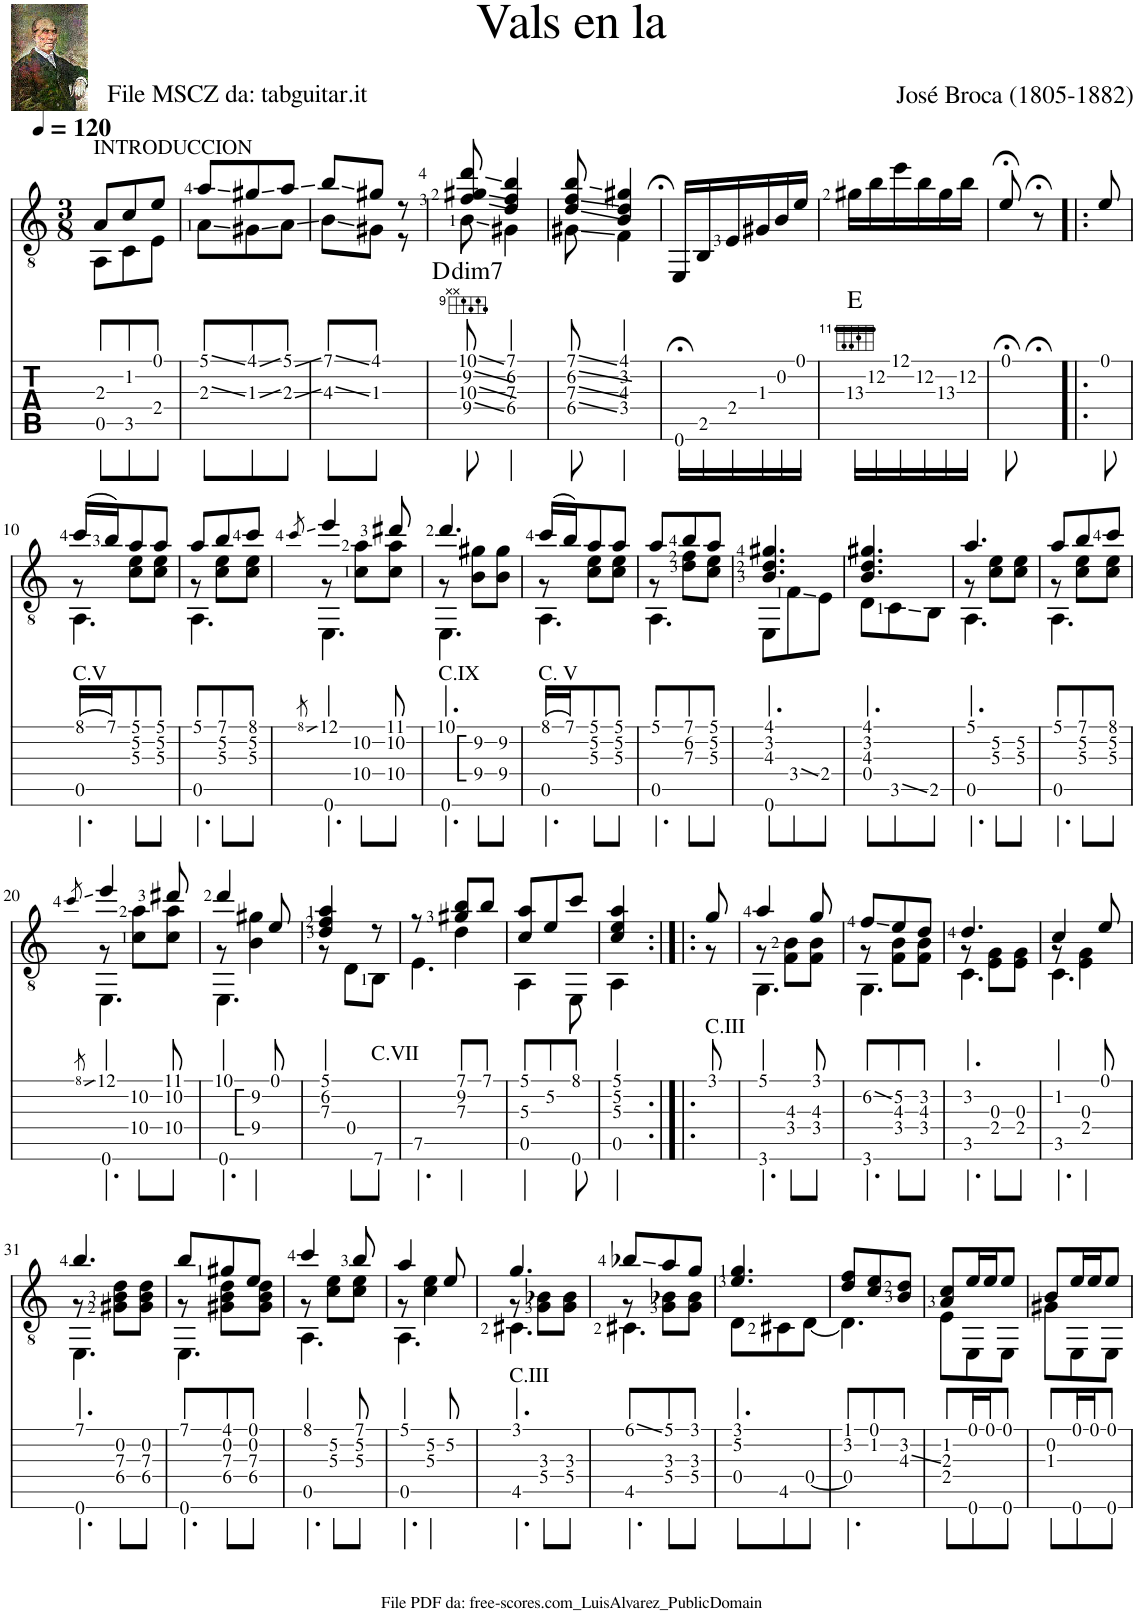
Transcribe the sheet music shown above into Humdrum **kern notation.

**kern	**harte	**kern
*part2	*part2	*part1
*staff2	*	*staff1
*I"Chitarra classica (Intavolatura)	*	*I"Guitar
*stria6	*	*
*	*	*clefGv2
*k[]	*	*k[]
*M3/8	*	*M3/8
*MM120	*	*MM120
=1	=1	=1
*^	*	*^
!	!	!	!LO:TX:a:t=INTRODUCCION	!
8A/L	8AA\L	.	8A/L	8AA\L
8c/	8C\	.	8c/	8C\
8e/J	8E\J	.	8e/J	8E\J
=2	=2	=2	=2	=2
8a/L	8A\L	.	8a/L	8A\L
8g#X/	8G#X\	.	8g#X/	8G#X\
8a/J	8A\J	.	8a/J	8A\J
=3	=3	=3	=3	=3
8b/L	8B\L	.	8b/L	8B\L
8g#X/J	8G#X\J	.	8g#X/J	8G#X\J
8r	8r	.	8r	8r
=4	=4	=4	=4	=4
!	!	!LO:H:kt=dim7	!	!
8f/ 8g#X/ 8dd/	8B\	D:dim7	8f/ 8g#X/ 8dd/	8B\
4d/ 4f/ 4b/	4G#X\	.	4d/ 4f/ 4b/	4G#X\
=5	=5	=5	=5	=5
8d/ 8f/ 8b/	8G#X\	.	8d/ 8f/ 8b/	8G#X\
4B/ 4d/ 4g#X/	4F\	.	4B/ 4d/ 4g#X/	4F\
*v	*v	*	*	*
*	*	*v	*v
=6	=6	=6
16EE;<\LL	.	16EE/LL
16BB\	.	16BB/
16E\	.	16E/
16G#X\	.	16G#X/
16B\	.	16B/
16e\JJ	.	16e/JJ
=7	=7	=7
16g#X\LL	E:maj	16g#X\LL
16b\	.	16b\
16ee\	.	16ee\
16b\	.	16b\
16g#\	.	16g#\
16b\JJ	.	16b\JJ
=8	=8	=8
8e;<\	.	8e;</
8r;<	.	8r;<
=9!|:	=9!|:	=9!|:
8e\	.	8e/
!!LO:LB:g=z
=10	=10	=10
*^	*	*^
*	*^	*	*	*^
!LO:TX:a:t=C.V	!	!	!	!	!	!
(16cc/LL	8r	4.AA\	.	(16cc/LL	8r	4.AA\
16b/J)	.	.	.	16b/J)	.	.
8a/	8c\ 8e\L	.	.	8a/	8c\ 8e\L	.
8a/J	8c\ 8e\J	.	.	8a/J	8c\ 8e\J	.
=11	=11	=11	=11	=11	=11	=11
8a/L	8r	4.AA\	.	8a/L	8r	4.AA\
8b/	8c\ 8e\L	.	.	8b/	8c\ 8e\L	.
8cc/J	8c\ 8e\J	.	.	8cc/J	8c\ 8e\J	.
=12	=12	=12	=12	=12	=12	=12
8qcc/	.	.	.	8qcc/	.	.
4ee/	8r	4.EE\	.	4ee/	8r	4.EE\
.	8c\ 8a\L	.	.	.	8c\ 8a\L	.
8dd#X/	8c\ 8a\J	.	.	8dd#X/	8c\ 8a\J	.
=13	=13	=13	=13	=13	=13	=13
!LO:TX:a:t=C.IX	!	!	!	!	!	!
4.dd/	8r	4.EE\	.	4.dd/	8r	4.EE\
.	8B\ 8g#X\L	.	.	.	8B\ 8g#X\L	.
.	8B\ 8g#\J	.	.	.	8B\ 8g#\J	.
=14	=14	=14	=14	=14	=14	=14
!LO:TX:a:t=C. V	!	!	!	!	!	!
(16cc/LL	8r	4.AA\	.	(16cc/LL	8r	4.AA\
16b/J)	.	.	.	16b/J)	.	.
8a/	8c\ 8e\L	.	.	8a/	8c\ 8e\L	.
8a/J	8c\ 8e\J	.	.	8a/J	8c\ 8e\J	.
=15	=15	=15	=15	=15	=15	=15
8a/L	8r	4.AA\	.	8a/L	8r	4.AA\
8b/	8d\ 8f\L	.	.	8b/	8d\ 8f\L	.
8a/J	8c\ 8e\J	.	.	8a/J	8c\ 8e\J	.
*	*v	*v	*	*	*	*
*	*	*	*	*v	*v
=16	=16	=16	=16	=16
4.B/ 4.d/ 4.g#X/	8EE\L	.	4.B/ 4.d/ 4.g#X/	8EE\L
.	8F\	.	.	8F\
.	8E\J	.	.	8E\J
=17	=17	=17	=17	=17
4.B/ 4.d/ 4.g#X/	8D\L	.	4.B/ 4.d/ 4.g#X/	8D\L
.	8C\	.	.	8C\
.	8BB\J	.	.	8BB\J
=18	=18	=18	=18	=18
*	*^	*	*	*^
4.a/	8r	4.AA\	.	4.a/	8r	4.AA\
.	8c\ 8e\L	.	.	.	8c\ 8e\L	.
.	8c\ 8e\J	.	.	.	8c\ 8e\J	.
=19	=19	=19	=19	=19	=19	=19
8a/L	8r	4.AA\	.	8a/L	8r	4.AA\
8b/	8c\ 8e\L	.	.	8b/	8c\ 8e\L	.
8cc/J	8c\ 8e\J	.	.	8cc/J	8c\ 8e\J	.
!!LO:LB:g=z	!!	!!
=20	=20	=20	=20	=20	=20	=20
8qcc/	.	.	.	8qcc/	.	.
4ee/	8r	4.EE\	.	4ee/	8r	4.EE\
.	8c\ 8a\L	.	.	.	8c\ 8a\L	.
8dd#X/	8c\ 8a\J	.	.	8dd#X/	8c\ 8a\J	.
=21	=21	=21	=21	=21	=21	=21
4dd/	8r	4.EE\	.	4dd/	8r	4.EE\
.	4B\ 4g#X\	.	.	.	4B\ 4g#X\	.
8e/	.	.	.	8e/	.	.
*	*v	*v	*	*	*	*
*	*	*	*	*v	*v
=22	=22	=22	=22	=22
4d/ 4f/ 4a/	8r	.	4d/ 4f/ 4a/	8r
.	8D\L	.	.	8D\L
!LO:TX:a:t=C.VII	!	!	!	!
8r	8BB\J	.	8r	8BB\J
=23	=23	=23	=23	=23
*	*^	*	*	*^
8r	8ryy	4.E\	.	8r	8ryy	4.E\
8g#X/ 8b/L	4d\	.	.	8g#X/ 8b/L	4d\	.
8b/J	.	.	.	8b/J	.	.
*	*v	*v	*	*	*	*
*	*	*	*	*v	*v
=24	=24	=24	=24	=24
8c/ 8a/L	4AA\	.	8c/ 8a/L	4AA\
8e/	.	.	8e/	.
8cc/J	8EE\	.	8cc/J	8EE\
=25	=25	=25	=25	=25
4c/ 4e/ 4a/	4AA\	.	4c/ 4e/ 4a/	4AA\
=26:|!|:	=26:|!|:	=26:|!|:	=26:|!|:	=26:|!|:
!LO:TX:a:t=C.III	!	!	!	!
8g/	8r	.	8g/	8r
=27	=27	=27	=27	=27
*	*^	*	*	*^
4a/	8r	4.GG\	.	4a/	8r	4.GG\
.	8F\ 8B\L	.	.	.	8F\ 8B\L	.
8g/	8F\ 8B\J	.	.	8g/	8F\ 8B\J	.
=28	=28	=28	=28	=28	=28	=28
8f/L	8r	4.GG\	.	8f/L	8r	4.GG\
8e/	8F\ 8B\L	.	.	8e/	8F\ 8B\L	.
8d/J	8F\ 8B\J	.	.	8d/J	8F\ 8B\J	.
=29	=29	=29	=29	=29	=29	=29
4.d/	8r	4.C\	.	4.d/	8r	4.C\
.	8E\ 8G\L	.	.	.	8E\ 8G\L	.
.	8E\ 8G\J	.	.	.	8E\ 8G\J	.
=30	=30	=30	=30	=30	=30	=30
4c/	8r	4.C\	.	4c/	8r	4.C\
.	4E\ 4G\	.	.	.	4E\ 4G\	.
8e/	.	.	.	8e/	.	.
!!LO:LB:g=z	!!	!!
=31	=31	=31	=31	=31	=31	=31
4.b/	8r	4.EE\	.	4.b/	8r	4.EE\
.	8G#X\ 8d\ 8B\L	.	.	.	8G#X\ 8B\ 8d\L	.
.	8G#\ 8d\ 8B\J	.	.	.	8G#\ 8B\ 8d\J	.
=32	=32	=32	=32	=32	=32	=32
8b/L	8r	4.EE\	.	8b/L	8r	4.EE\
8g#X/	8G#X\ 8d\ 8B\L	.	.	8g#X/	8G#X\ 8B\ 8d\L	.
8e/J	8G#\ 8d\ 8B\J	.	.	8e/J	8G#\ 8B\ 8d\J	.
=33	=33	=33	=33	=33	=33	=33
4cc/	8r	4.AA\	.	4cc/	8r	4.AA\
.	8c\ 8e\L	.	.	.	8c\ 8e\L	.
8b/	8c\ 8e\J	.	.	8b/	8c\ 8e\J	.
=34	=34	=34	=34	=34	=34	=34
4a/	8r	4.AA\	.	4a/	8r	4.AA\
.	4c\ 4e\	.	.	.	4c\ 4e\	.
8e/	.	.	.	8e/	.	.
=35	=35	=35	=35	=35	=35	=35
!LO:TX:a:t=C.III	!	!	!	!	!	!
4.g/	8r	4.C#X\	.	4.g/	8r	4.C#X\
.	8G\ 8B-X\L	.	.	.	8G\ 8B-X\L	.
.	8G\ 8B-\J	.	.	.	8G\ 8B-\J	.
=36	=36	=36	=36	=36	=36	=36
8b-X/L	8r	4.C#X\	.	8b-X/L	8r	4.C#X\
8a/	8G\ 8B-X\L	.	.	8a/	8G\ 8B-X\L	.
8g/J	8G\ 8B-\J	.	.	8g/J	8G\ 8B-\J	.
*	*v	*v	*	*	*	*
*	*	*	*	*v	*v
=37	=37	=37	=37	=37
4.e/ 4.g/	8D\L	.	4.e/ 4.g/	8D\L
.	8C#X\	.	.	8C#X\
.	[8D\J	.	.	[8D\J
=38	=38	=38	=38	=38
8d/ 8f/L	4.D\]	.	8d/ 8f/L	4.D\]
8c/ 8e/	.	.	8c/ 8e/	.
8B/ 8d/J	.	.	8B/ 8d/J	.
=39	=39	=39	=39	=39
8A/ 8c/L	8E\L	.	8A/ 8c/L	8E\L
16e/L	8EE\	.	16e/L	8EE\
16e/J	.	.	16e/J	.
8e/J	8EE\J	.	8e/J	8EE\J
=40	=40	=40	=40	=40
8B/L	8G#X\L	.	8B/L	8G#X\L
16e/L	8EE\	.	16e/L	8EE\
16e/J	.	.	16e/J	.
8e/J	8EE\J	.	8e/J	8EE\J
*v	*v	*	*	*
*	*	*v	*v
=	=	=
*-	*-	*-
